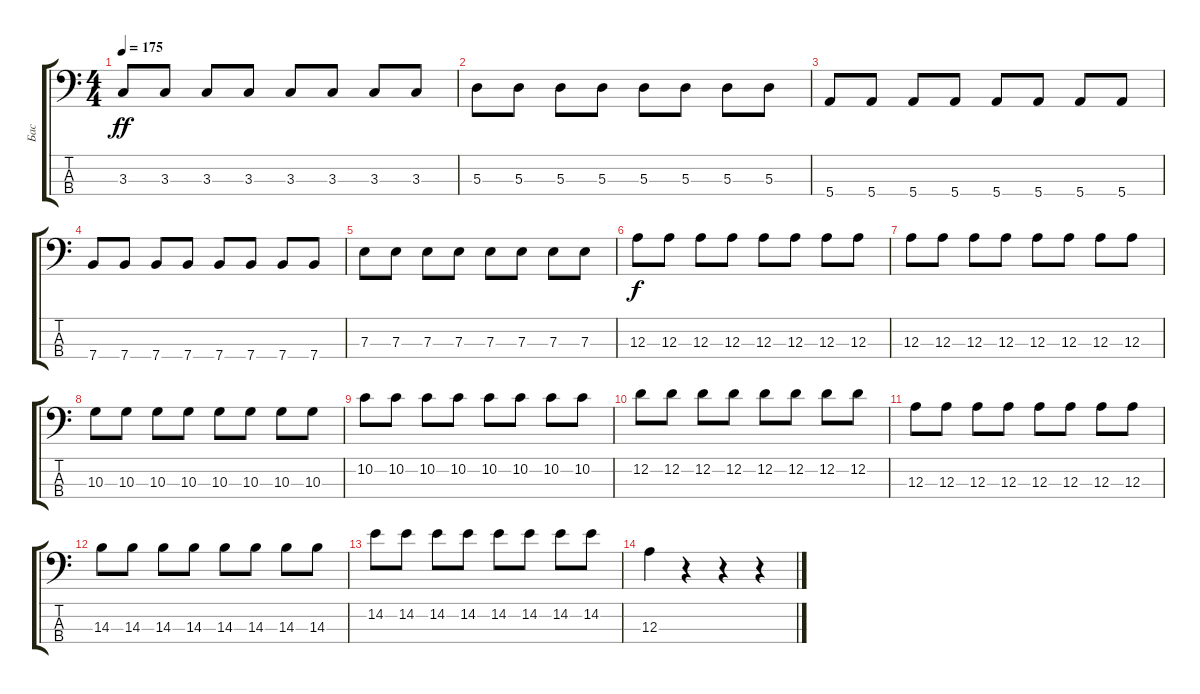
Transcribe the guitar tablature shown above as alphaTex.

\track ("Бас" "Бас") {instrument electricbassfinger}
\staff {score tabs}
\tuning (G2 D2 A1 E1) {hide}
\ts (4 4)
\tempo 175
\clef f4
\ks c
3.3.8{dy ff} 3.3.8 3.3.8 3.3.8 3.3.8 3.3.8 3.3.8 3.3.8 |
5.3.8 5.3.8 5.3.8 5.3.8 5.3.8 5.3.8 5.3.8 5.3.8 |
5.4.8 5.4.8 5.4.8 5.4.8 5.4.8 5.4.8 5.4.8 5.4.8 |
7.4.8 7.4.8 7.4.8 7.4.8 7.4.8 7.4.8 7.4.8 7.4.8 |
7.3.8 7.3.8 7.3.8 7.3.8 7.3.8 7.3.8 7.3.8 7.3.8 |
12.3.8{dy f} 12.3.8 12.3.8 12.3.8 12.3.8 12.3.8 12.3.8 12.3.8 |
12.3.8 12.3.8 12.3.8 12.3.8 12.3.8 12.3.8 12.3.8 12.3.8 |
10.3.8 10.3.8 10.3.8 10.3.8 10.3.8 10.3.8 10.3.8 10.3.8 |
10.2.8 10.2.8 10.2.8 10.2.8 10.2.8 10.2.8 10.2.8 10.2.8 |
12.2.8 12.2.8 12.2.8 12.2.8 12.2.8 12.2.8 12.2.8 12.2.8 |
12.3.8 12.3.8 12.3.8 12.3.8 12.3.8 12.3.8 12.3.8 12.3.8 |
14.3.8 14.3.8 14.3.8 14.3.8 14.3.8 14.3.8 14.3.8 14.3.8 |
14.2.8 14.2.8 14.2.8 14.2.8 14.2.8 14.2.8 14.2.8 14.2.8 |
12.3.4 r.4 r.4 r.4
